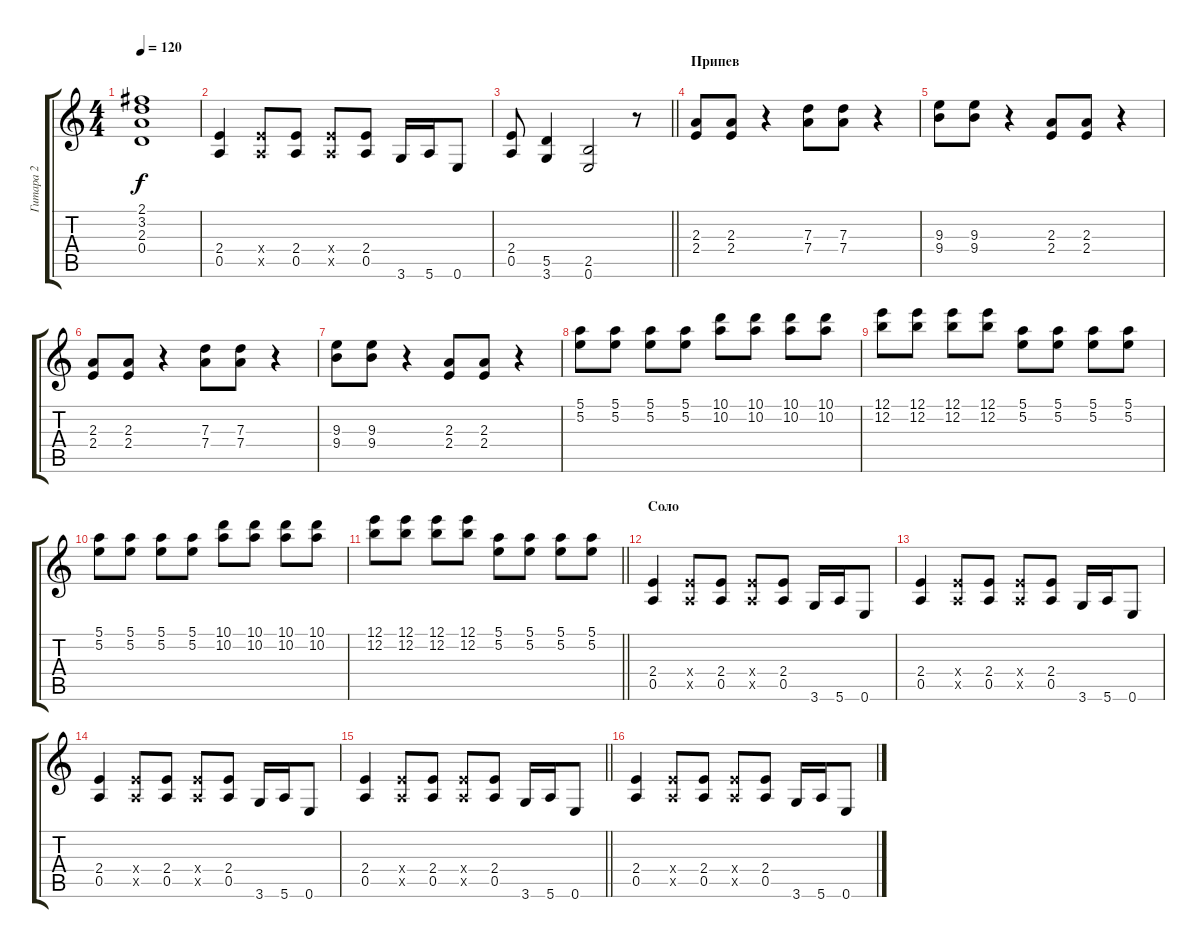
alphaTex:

\track ("Гитара 2" "Гитара 2") {instrument distortionguitar}
\staff {score tabs}
\tuning (E4 B3 G3 D3 A2 E2) {hide}
\ts (4 4)
\tempo 120
\clef g2
\ks c
(2.1 3.2 2.3 0.4).1{dy f} |
(2.4 0.5).4 (2.4{x} 0.5{x}).8 (2.4 0.5).8 (2.4{x} 0.5{x}).8 (2.4 0.5).8 3.6.16 5.6.16 0.6.8 |
\barLineRight lightlight
(2.4 0.5).8 (5.5 3.6).4 (2.5 0.6).2 r.8 |
\section ("" "Припев")
(2.3 2.4).8 (2.3 2.4).8 r.4 (7.3 7.4).8 (7.3 7.4).8 r.4 |
(9.3 9.4).8 (9.3 9.4).8 r.4 (2.3 2.4).8 (2.3 2.4).8 r.4 |
(2.3 2.4).8 (2.3 2.4).8 r.4 (7.3 7.4).8 (7.3 7.4).8 r.4 |
(9.3 9.4).8 (9.3 9.4).8 r.4 (2.3 2.4).8 (2.3 2.4).8 r.4 |
(5.1 5.2).8 (5.1 5.2).8 (5.1 5.2).8 (5.1 5.2).8 (10.1 10.2).8 (10.1 10.2).8 (10.1 10.2).8 (10.1 10.2).8 |
(12.1 12.2).8 (12.1 12.2).8 (12.1 12.2).8 (12.1 12.2).8 (5.1 5.2).8 (5.1 5.2).8 (5.1 5.2).8 (5.1 5.2).8 |
(5.1 5.2).8 (5.1 5.2).8 (5.1 5.2).8 (5.1 5.2).8 (10.1 10.2).8 (10.1 10.2).8 (10.1 10.2).8 (10.1 10.2).8 |
\barLineRight lightlight
(12.1 12.2).8 (12.1 12.2).8 (12.1 12.2).8 (12.1 12.2).8 (5.1 5.2).8 (5.1 5.2).8 (5.1 5.2).8 (5.1 5.2).8 |
\section ("" "Соло")
(2.4 0.5).4 (2.4{x} 0.5{x}).8 (2.4 0.5).8 (2.4{x} 0.5{x}).8 (2.4 0.5).8 3.6.16 5.6.16 0.6.8 |
(2.4 0.5).4 (2.4{x} 0.5{x}).8 (2.4 0.5).8 (2.4{x} 0.5{x}).8 (2.4 0.5).8 3.6.16 5.6.16 0.6.8 |
(2.4 0.5).4 (2.4{x} 0.5{x}).8 (2.4 0.5).8 (2.4{x} 0.5{x}).8 (2.4 0.5).8 3.6.16 5.6.16 0.6.8 |
\barLineRight lightlight
(2.4 0.5).4 (2.4{x} 0.5{x}).8 (2.4 0.5).8 (2.4{x} 0.5{x}).8 (2.4 0.5).8 3.6.16 5.6.16 0.6.8 |
(2.4 0.5).4 (2.4{x} 0.5{x}).8 (2.4 0.5).8 (2.4{x} 0.5{x}).8 (2.4 0.5).8 3.6.16 5.6.16 0.6.8
